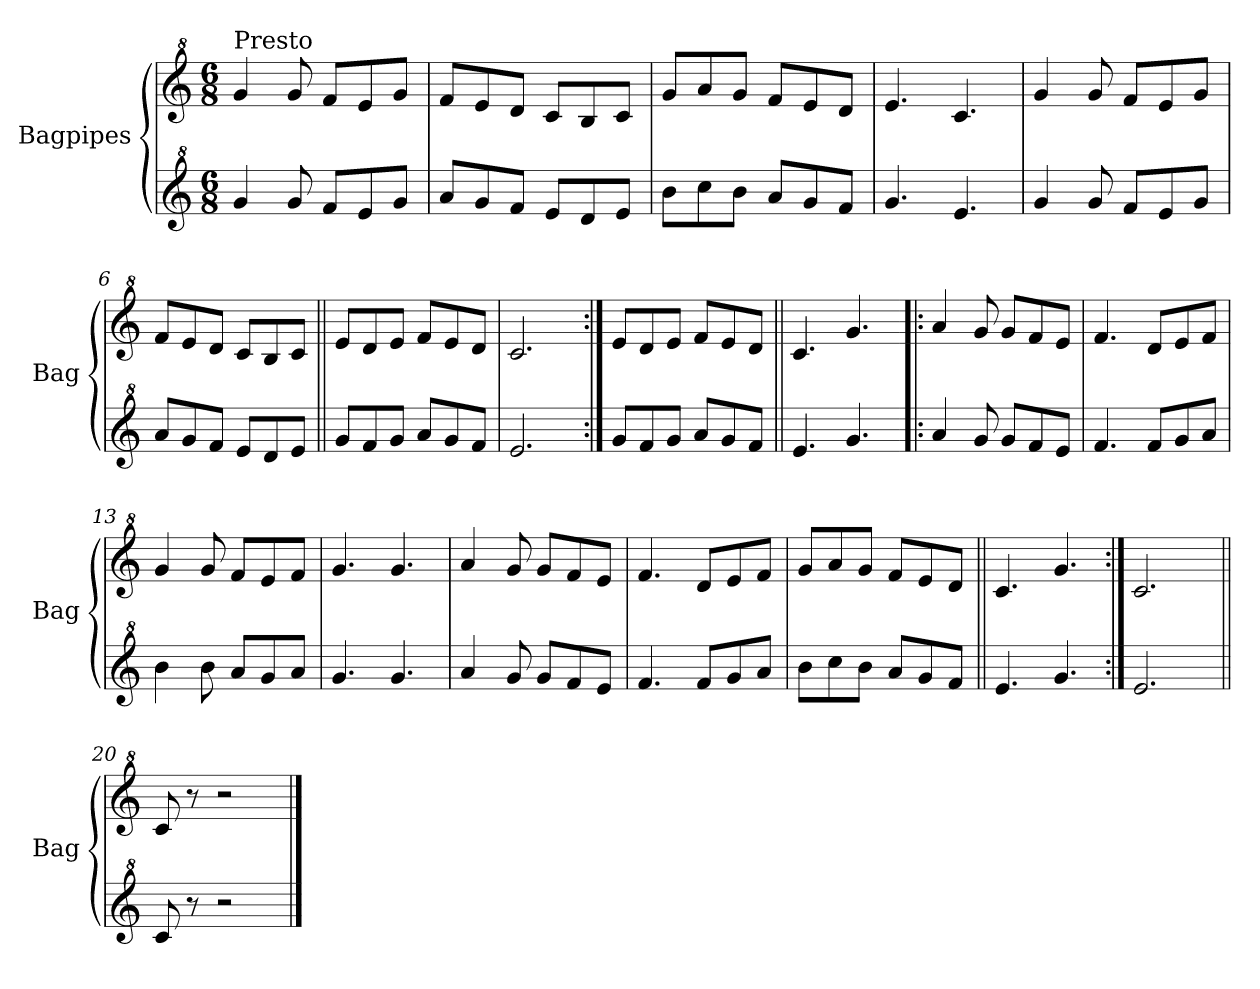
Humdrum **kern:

**kern	**kern
*part2	*part1
*staff2	*staff1
*I"Bagpipes	*I"Bagpipes
*I'Bag	*I'Bag
*clefG^2	*clefG^2
*k[]	*k[]
*C:	*C:
*M6/8	*M6/8
=1	=1
!	!LO:TX:a:t=Presto
4gg/	4gg/
8gg/	8gg/
8ff/L	8ff/L
8ee/	8ee/
8gg/J	8gg/J
=2	=2
8aa/L	8ff/L
8gg/	8ee/
8ff/J	8dd/J
8ee/L	8cc/L
8dd/	8b/
8ee/J	8cc/J
=3	=3
8bb\L	8gg/L
8ccc\	8aa/
8bb\J	8gg/J
8aa/L	8ff/L
8gg/	8ee/
8ff/J	8dd/J
=4	=4
4.gg/	4.ee/
4.ee/	4.cc/
=5	=5
4gg/	4gg/
8gg/	8gg/
8ff/L	8ff/L
8ee/	8ee/
8gg/J	8gg/J
=6	=6
8aa/L	8ff/L
8gg/	8ee/
8ff/J	8dd/J
8ee/L	8cc/L
8dd/	8b/
8ee/J	8cc/J
=7||	=7||
8gg/L	8ee/L
8ff/	8dd/
8gg/J	8ee/J
8aa/L	8ff/L
8gg/	8ee/
8ff/J	8dd/J
!!LO:LB:g=z
=8	=8
2.ee/	2.cc/
=9:|!	=9:|!
8gg/L	8ee/L
8ff/	8dd/
8gg/J	8ee/J
8aa/L	8ff/L
8gg/	8ee/
8ff/J	8dd/J
=10||	=10||
4.ee/	4.cc/
4.gg/	4.gg/
=11!|:	=11!|:
4aa/	4aa/
8gg/	8gg/
8gg/L	8gg/L
8ff/	8ff/
8ee/J	8ee/J
=12	=12
4.ff/	4.ff/
8ff/L	8dd/L
8gg/	8ee/
8aa/J	8ff/J
=13	=13
4bb\	4gg/
8bb\	8gg/
8aa/L	8ff/L
8gg/	8ee/
8aa/J	8ff/J
=14	=14
4.gg/	4.gg/
4.gg/	4.gg/
=15	=15
4aa/	4aa/
8gg/	8gg/
8gg/L	8gg/L
8ff/	8ff/
8ee/J	8ee/J
!!LO:LB:g=z
=16	=16
4.ff/	4.ff/
8ff/L	8dd/L
8gg/	8ee/
8aa/J	8ff/J
=17	=17
8bb\L	8gg/L
8ccc\	8aa/
8bb\J	8gg/J
8aa/L	8ff/L
8gg/	8ee/
8ff/J	8dd/J
=18||	=18||
4.ee/	4.cc/
4.gg/	4.gg/
=19:|!	=19:|!
2.ee/	2.cc/
=20||	=20||
8cc/	8cc/
8r	8r
2r	2r
==	==
*-	*-
